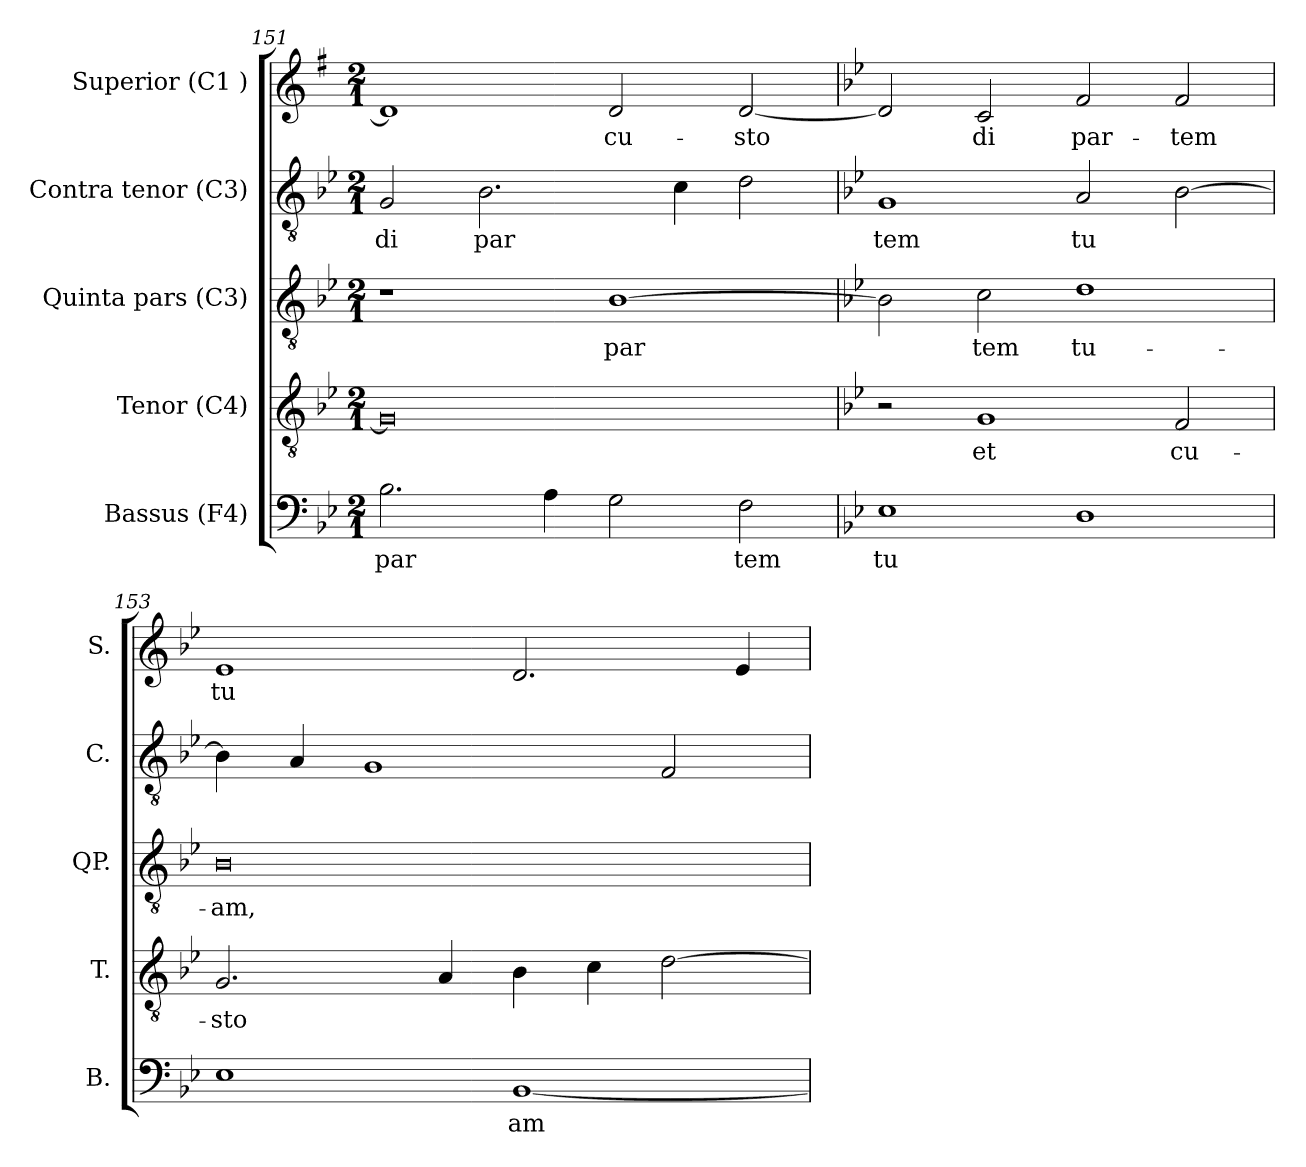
**kern	**text	**kern	**text	**kern	**text	**kern	**text	**kern	**text
*part5	*part5	*part4	*part4	*part3	*part3	*part2	*part2	*part1	*part1
*staff5	*staff5	*staff4	*staff4	*staff3	*staff3	*staff2	*staff2	*staff1	*staff1
*I"Bassus (F4)	*	*I"Tenor (C4)	*	*I"Quinta pars (C3)	*	*I"Contra tenor (C3)	*	*I"Superior (C1 )	*
*I'B.	*	*I'T.	*	*I'QP.	*	*I'C.	*	*I'S.	*
*clefF4	*	*clefGv2	*	*clefGv2	*	*clefGv2	*	*clefG2	*
*k[b-e-]	*	*k[b-e-]	*	*k[b-e-]	*	*k[b-e-]	*	*k[f#]	*
*B-:	*	*B-:	*	*B-:	*	*B-:	*	*G:	*
*M2/1	*	*M2/1	*	*M2/1	*	*M2/1	*	*M2/1	*
=151	=151	=151	=151	=151	=151	=151	=151	=151	=151
!	!LO:LY:b:rj	!	!LO:LY:b:rj	!	!	!	!LO:LY:b:rj	!	!LO:LY:b:rj
2.B-\	par-	0G]	.	1r	.	2G/	-di	1d]	.
!	!	!	!	!	!	!	!LO:LY:b:rj	!	!
.	.	.	.	.	.	2.B-\	par-	.	.
!	!LO:LY:b:rj	!	!	!	!	!	!	!	!
4A\	--	.	.	.	.	.	.	.	.
!	!LO:LY:b:rj	!	!	!	!LO:LY:b:rj	!	!	!	!LO:LY:b:rj
2G\	--	.	.	[>1B-	par-	.	.	2d/	cu-
!	!	!	!	!	!	!	!LO:LY:b:rj	!	!
.	.	.	.	.	.	4c\	--	.	.
!	!LO:LY:b:rj	!	!	!	!	!	!LO:LY:b:rj	!	!LO:LY:b:rj
2F\	-tem	.	.	.	.	2d\	--	[>2d/	-sto-
!!LO:PB:g=z
=152	=152	=152	=152	=152	=152	=152	=152	=152	=152
*	*	*	*	*	*	*	*	*k[b-e-]	*
*	*	*	*	*	*	*	*	*B-:	*
!	!LO:LY:b:rj	!	!	!	!LO:LY:b:rj	!	!LO:LY:b:rj	!	!LO:LY:b:rj
1E-	tu-	2r	.	2B-\]	--	1G	-tem	2d/]	--
!	!	!	!LO:LY:b:rj	!	!LO:LY:b:rj	!	!	!	!LO:LY:b:rj
.	.	1G	et	2c\	-tem	.	.	2c/	-di
!	!LO:LY:b:rj	!	!	!	!LO:LY:b:rj	!	!LO:LY:b:rj	!	!LO:LY:b:rj
1D	--	.	.	1d	tu-	2A/	tu-	2f/	par-
!	!	!	!LO:LY:b:rj	!	!	!	!LO:LY:b:rj	!	!LO:LY:b:rj
.	.	2F/	cu-	.	.	[>2B-\	--	2f/	-tem
=153	=153	=153	=153	=153	=153	=153	=153	=153	=153
!	!LO:LY:b:rj	!	!LO:LY:b:rj	!	!LO:LY:b:rj	!	!LO:LY:b:rj	!	!LO:LY:b:rj
1E-	--	2.G/	-sto-	0B-	-am,	4B-\]	--	1e-	tu-
!	!	!	!	!	!	!	!LO:LY:b:rj	!	!
.	.	.	.	.	.	4A/	--	.	.
!	!	!	!	!	!	!	!LO:LY:b:rj	!	!
.	.	.	.	.	.	1G	--	.	.
!	!	!	!LO:LY:b:rj	!	!	!	!	!	!
.	.	4A/	--	.	.	.	.	.	.
!	!LO:LY:b:rj	!	!LO:LY:b:rj	!	!	!	!	!	!LO:LY:b:rj
[<1BB-	-am	4B-\	--	.	.	.	.	2.d/	--
!	!	!	!LO:LY:b:rj	!	!	!	!	!	!
.	.	4c\	--	.	.	.	.	.	.
!	!	!	!LO:LY:b:rj	!	!	!	!LO:LY:b:rj	!	!
.	.	[>2d\	--	.	.	2F/	--	.	.
!	!	!	!	!	!	!	!	!	!LO:LY:b:rj
.	.	.	.	.	.	.	.	4e-/	--
=	=	=	=	=	=	=	=	=	=
*-	*-	*-	*-	*-	*-	*-	*-	*-	*-
